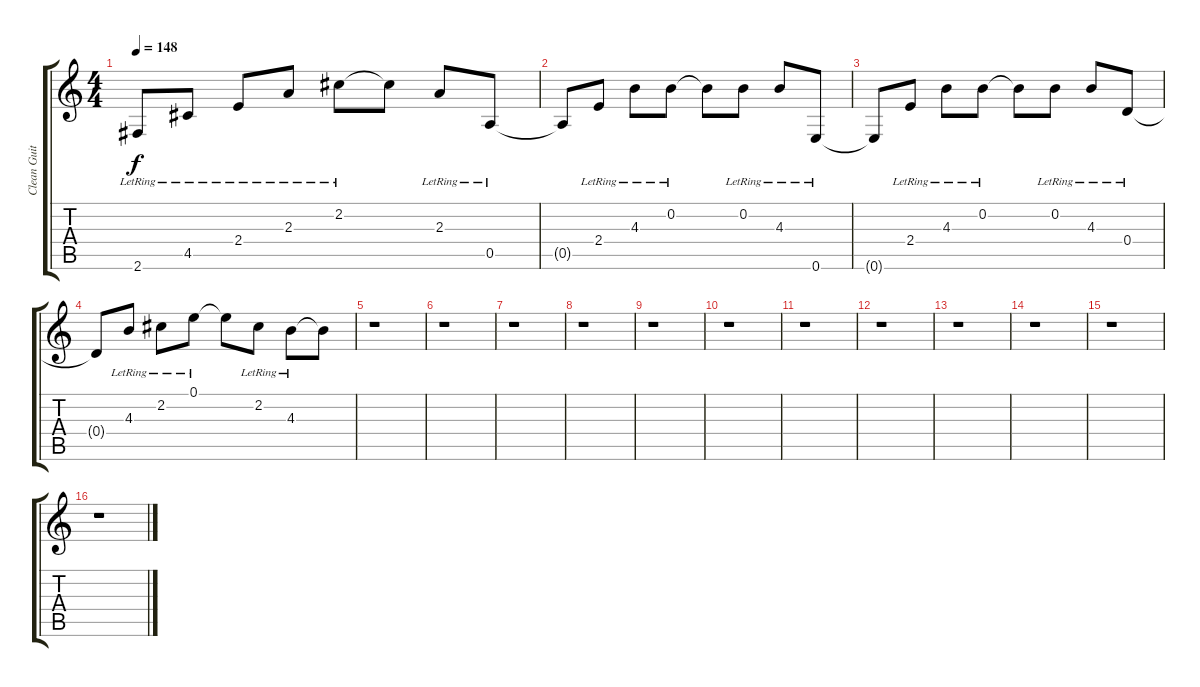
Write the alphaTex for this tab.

\track ("Clean Guitar" "Clean Guit") {instrument acousticguitarsteel}
\staff {score tabs}
\tuning (E4 B3 G3 D3 A2 E2) {hide}
\ts (4 4)
\tempo 148
\clef g2
\ks c
2.6{lr}.8{dy f} 4.5{lr}.8 2.4{lr}.8 2.3{lr}.8 2.2{lr}.8 2.2{t}.8 2.3{lr}.8 0.5{lr}.8 |
0.5{t}.8 2.4{lr}.8 4.3{lr}.8 0.2{lr}.8 0.2{t}.8 0.2{lr}.8 4.3{lr}.8 0.6{lr}.8 |
0.6{t}.8 2.4{lr}.8 4.3{lr}.8 0.2{lr}.8 0.2{t}.8 0.2{lr}.8 4.3{lr}.8 0.4{lr}.8 |
0.4{t}.8 4.3{lr}.8 2.2{lr}.8 0.1{lr}.8 0.1{t}.8 2.2{lr}.8 4.3{lr}.8 4.3{t}.8 |
r.1 |
r.1 |
r.1 |
r.1 |
r.1 |
r.1 |
r.1 |
r.1 |
r.1 |
r.1 |
r.1 |
r.1
